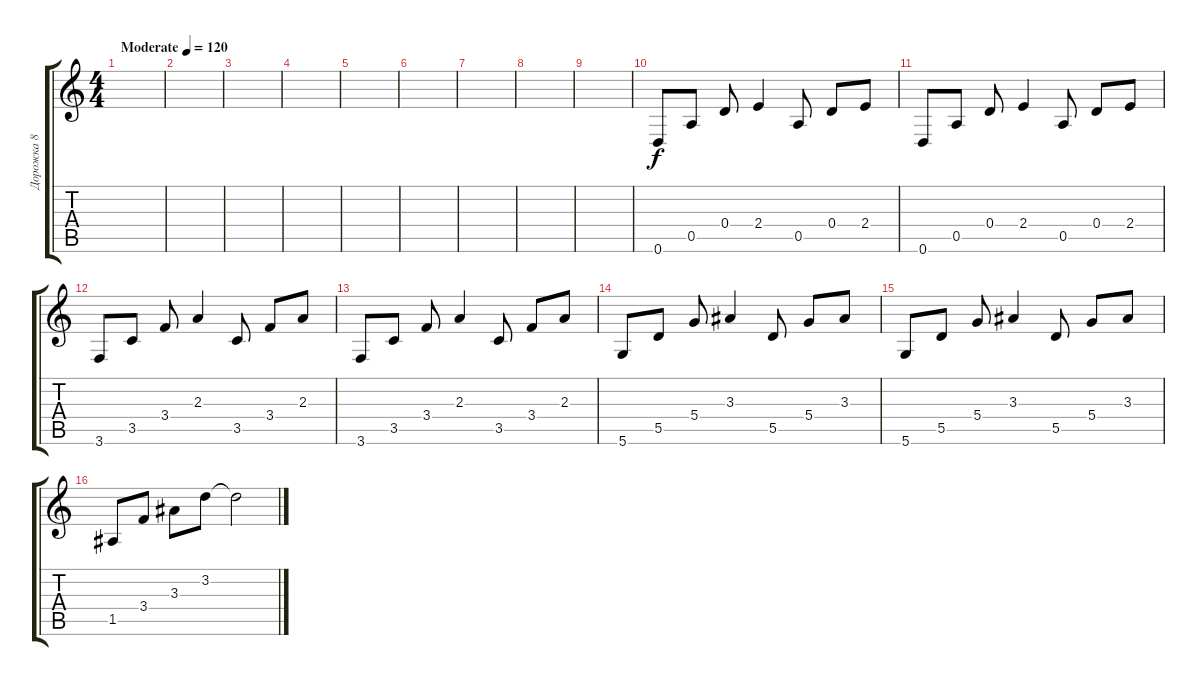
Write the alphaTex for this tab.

\track ("Дорожка 8" "Дорожка 8") {instrument acousticguitarsteel}
\staff {score tabs}
\tuning (E4 B3 G3 D3 A2 D2) {hide}
\ts (4 4)
\tempo (120 "Moderate")
\clef g2
\ks c
|
|
|
|
|
|
|
|
|
0.6.8 0.5.8 0.4.8 2.4.4 0.5.8 0.4.8 2.4.8 |
0.6.8 0.5.8 0.4.8 2.4.4 0.5.8 0.4.8 2.4.8 |
3.6.8 3.5.8 3.4.8 2.3.4 3.5.8 3.4.8 2.3.8 |
3.6.8 3.5.8 3.4.8 2.3.4 3.5.8 3.4.8 2.3.8 |
5.6.8 5.5.8 5.4.8 3.3.4 5.5.8 5.4.8 3.3.8 |
5.6.8 5.5.8 5.4.8 3.3.4 5.5.8 5.4.8 3.3.8 |
1.5.8 3.4.8 3.3.8 3.2.8 3.2{t}.2
